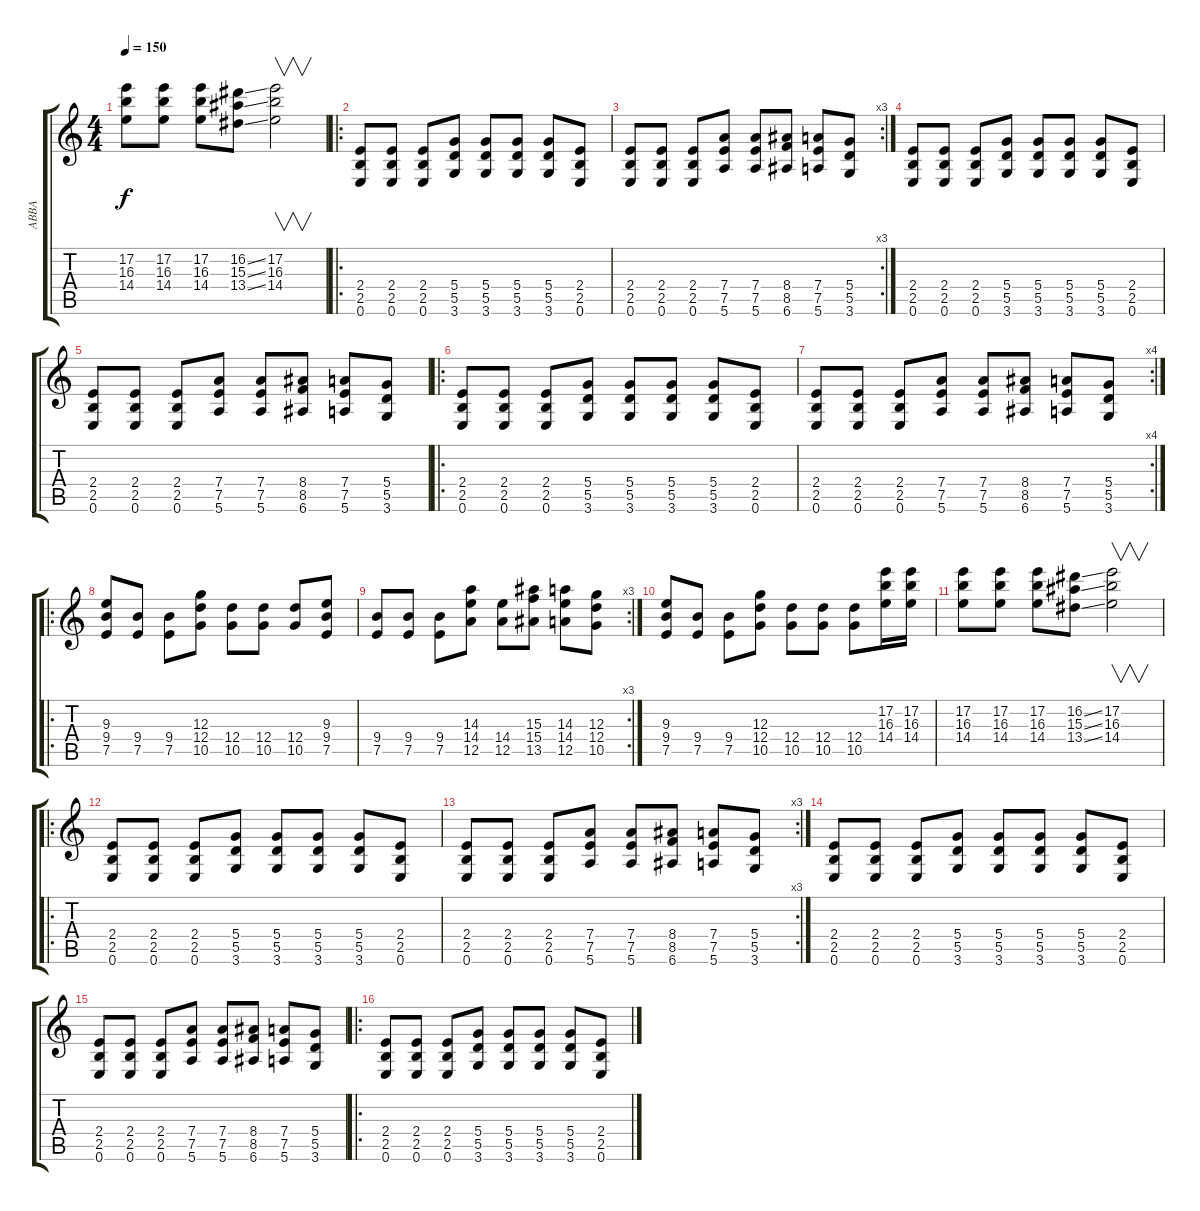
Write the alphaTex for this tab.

\track ("ABBA" "ABBA") {instrument distortionguitar}
\staff {score tabs}
\tuning (E4 B3 G3 D3 A2 E2) {hide}
\ts (4 4)
\tempo 150
\clef g2
\ks c
(17.2 16.3 14.4).8{dy f} (17.2 16.3 14.4).8 (17.2 16.3 14.4).8 (16.2{ss} 15.3{ss} 13.4{ss}).8 (17.2 16.3 14.4).2{v} |
\ro
(2.4 2.5 0.6).8 (2.4 2.5 0.6).8 (2.4 2.5 0.6).8 (5.4 5.5 3.6).8 (5.4 5.5 3.6).8 (5.4 5.5 3.6).8 (5.4 5.5 3.6).8 (2.4 2.5 0.6).8 |
\rc 3
(2.4 2.5 0.6).8 (2.4 2.5 0.6).8 (2.4 2.5 0.6).8 (7.4 7.5 5.6).8 (7.4 7.5 5.6).8 (8.4 8.5 6.6).8 (7.4 7.5 5.6).8 (5.4 5.5 3.6).8 |
(2.4 2.5 0.6).8 (2.4 2.5 0.6).8 (2.4 2.5 0.6).8 (5.4 5.5 3.6).8 (5.4 5.5 3.6).8 (5.4 5.5 3.6).8 (5.4 5.5 3.6).8 (2.4 2.5 0.6).8 |
(2.4 2.5 0.6).8 (2.4 2.5 0.6).8 (2.4 2.5 0.6).8 (7.4 7.5 5.6).8 (7.4 7.5 5.6).8 (8.4 8.5 6.6).8 (7.4 7.5 5.6).8 (5.4 5.5 3.6).8 |
\ro
(2.4 2.5 0.6).8 (2.4 2.5 0.6).8 (2.4 2.5 0.6).8 (5.4 5.5 3.6).8 (5.4 5.5 3.6).8 (5.4 5.5 3.6).8 (5.4 5.5 3.6).8 (2.4 2.5 0.6).8 |
\rc 4
(2.4 2.5 0.6).8 (2.4 2.5 0.6).8 (2.4 2.5 0.6).8 (7.4 7.5 5.6).8 (7.4 7.5 5.6).8 (8.4 8.5 6.6).8 (7.4 7.5 5.6).8 (5.4 5.5 3.6).8 |
\ro
(9.3 9.4 7.5).8 (9.4 7.5).8 (9.4 7.5).8 (12.3 12.4 10.5).8 (12.4 10.5).8 (12.4 10.5).8 (12.4 10.5).8 (9.3 9.4 7.5).8 |
\rc 3
(9.4 7.5).8 (9.4 7.5).8 (9.4 7.5).8 (14.3 14.4 12.5).8 (14.4 12.5).8 (15.3 15.4 13.5).8 (14.3 14.4 12.5).8 (12.3 12.4 10.5).8 |
(9.3 9.4 7.5).8 (9.4 7.5).8 (9.4 7.5).8 (12.3 12.4 10.5).8 (12.4 10.5).8 (12.4 10.5).8 (12.4 10.5).8 (17.2 16.3 14.4).16 (17.2 16.3 14.4).16 |
(17.2 16.3 14.4).8 (17.2 16.3 14.4).8 (17.2 16.3 14.4).8 (16.2{ss} 15.3{ss} 13.4{ss}).8 (17.2 16.3 14.4).2{v} |
\ro
(2.4 2.5 0.6).8 (2.4 2.5 0.6).8 (2.4 2.5 0.6).8 (5.4 5.5 3.6).8 (5.4 5.5 3.6).8 (5.4 5.5 3.6).8 (5.4 5.5 3.6).8 (2.4 2.5 0.6).8 |
\rc 3
(2.4 2.5 0.6).8 (2.4 2.5 0.6).8 (2.4 2.5 0.6).8 (7.4 7.5 5.6).8 (7.4 7.5 5.6).8 (8.4 8.5 6.6).8 (7.4 7.5 5.6).8 (5.4 5.5 3.6).8 |
(2.4 2.5 0.6).8 (2.4 2.5 0.6).8 (2.4 2.5 0.6).8 (5.4 5.5 3.6).8 (5.4 5.5 3.6).8 (5.4 5.5 3.6).8 (5.4 5.5 3.6).8 (2.4 2.5 0.6).8 |
(2.4 2.5 0.6).8 (2.4 2.5 0.6).8 (2.4 2.5 0.6).8 (7.4 7.5 5.6).8 (7.4 7.5 5.6).8 (8.4 8.5 6.6).8 (7.4 7.5 5.6).8 (5.4 5.5 3.6).8 |
\ro
(2.4 2.5 0.6).8 (2.4 2.5 0.6).8 (2.4 2.5 0.6).8 (5.4 5.5 3.6).8 (5.4 5.5 3.6).8 (5.4 5.5 3.6).8 (5.4 5.5 3.6).8 (2.4 2.5 0.6).8
